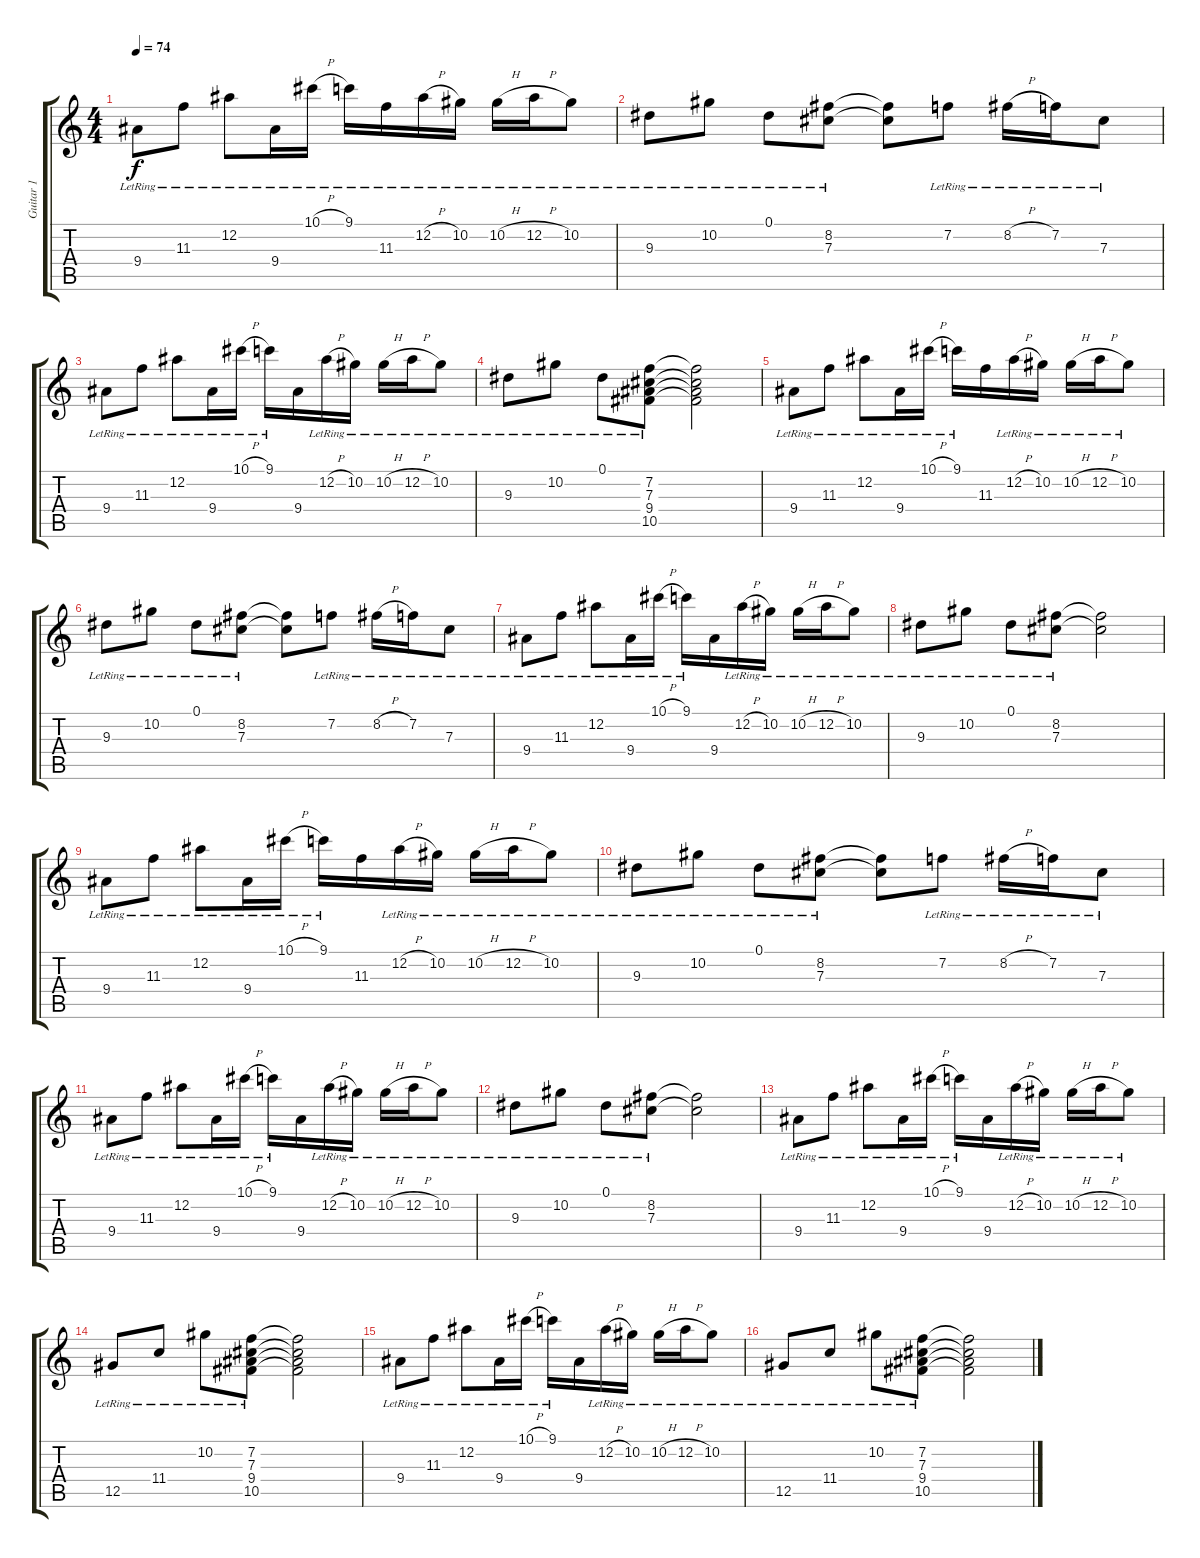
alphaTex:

\track ("Guitar 1" "Guitar 1") {instrument electricguitarclean}
\staff {score tabs}
\tuning (Eb4 Bb3 Gb3 Db3 Ab2 Eb2) {hide}
\ts (4 4)
\tempo 74
\clef g2
\ks c
9.4{lr}.8{dy f instrument electricguitarclean} 11.3{lr}.8 12.2{lr}.8 9.4{lr}.16 10.1{h lr}.16 9.1{lr}.16 11.3{lr}.16 12.2{h lr}.16 10.2{lr}.16 10.2{h lr}.16 12.2{h lr}.16 10.2{lr}.8 |
9.3{lr}.8 10.2{lr}.8 0.1{lr}.8 (8.2{lr} 7.3{lr}).8 (8.2{t} 7.3{t}).8 7.2{lr}.8 8.2{h lr}.16 7.2{lr}.16 7.3{lr}.8 |
9.4{lr}.8 11.3{lr}.8 12.2{lr}.8 9.4{lr}.16 10.1{h lr}.16 9.1{lr}.16 9.4.16 12.2{h lr}.16 10.2{lr}.16 10.2{h lr}.16 12.2{h lr}.16 10.2{lr}.8 |
9.3{lr}.8 10.2{lr}.8 0.1{lr}.8 (7.2{lr} 7.3{lr} 9.4{lr} 10.5{lr}).8 (7.2{t} 7.3{t} 9.4{t} 10.5{t}).2 |
9.4{lr}.8 11.3{lr}.8 12.2{lr}.8 9.4{lr}.16 10.1{h lr}.16 9.1{lr}.16 11.3.16 12.2{h lr}.16 10.2{lr}.16 10.2{h lr}.16 12.2{h lr}.16 10.2{lr}.8 |
9.3{lr}.8 10.2{lr}.8 0.1{lr}.8 (8.2{lr} 7.3{lr}).8 (8.2{t} 7.3{t}).8 7.2{lr}.8 8.2{h lr}.16 7.2{lr}.16 7.3{lr}.8 |
9.4{lr}.8 11.3{lr}.8 12.2{lr}.8 9.4{lr}.16 10.1{h lr}.16 9.1{lr}.16 9.4.16 12.2{h lr}.16 10.2{lr}.16 10.2{h lr}.16 12.2{h lr}.16 10.2{lr}.8 |
9.3{lr}.8 10.2{lr}.8 0.1{lr}.8 (8.2{lr} 7.3{lr}).8 (8.2{t} 7.3{t}).2 |
9.4{lr}.8 11.3{lr}.8 12.2{lr}.8 9.4{lr}.16 10.1{h lr}.16 9.1{lr}.16 11.3.16 12.2{h lr}.16 10.2{lr}.16 10.2{h lr}.16 12.2{h lr}.16 10.2{lr}.8 |
9.3{lr}.8 10.2{lr}.8 0.1{lr}.8 (8.2{lr} 7.3{lr}).8 (8.2{t} 7.3{t}).8 7.2{lr}.8 8.2{h lr}.16 7.2{lr}.16 7.3{lr}.8 |
9.4{lr}.8 11.3{lr}.8 12.2{lr}.8 9.4{lr}.16 10.1{h lr}.16 9.1{lr}.16 9.4.16 12.2{h lr}.16 10.2{lr}.16 10.2{h lr}.16 12.2{h lr}.16 10.2{lr}.8 |
9.3{lr}.8 10.2{lr}.8 0.1{lr}.8 (8.2{lr} 7.3{lr}).8 (8.2{t} 7.3{t}).2 |
9.4{lr}.8 11.3{lr}.8 12.2{lr}.8 9.4{lr}.16 10.1{h lr}.16 9.1{lr}.16 9.4.16 12.2{h lr}.16 10.2{lr}.16 10.2{h lr}.16 12.2{h lr}.16 10.2{lr}.8 |
12.5{lr}.8 11.4{lr}.8 10.2{lr}.8 (7.2{lr} 7.3{lr} 9.4{lr} 10.5{lr}).8 (7.2{t} 7.3{t} 9.4{t} 10.5{t}).2 |
9.4{lr}.8 11.3{lr}.8 12.2{lr}.8 9.4{lr}.16 10.1{h lr}.16 9.1{lr}.16 9.4.16 12.2{h lr}.16 10.2{lr}.16 10.2{h lr}.16 12.2{h lr}.16 10.2{lr}.8 |
12.5{lr}.8 11.4{lr}.8 10.2{lr}.8 (7.2{lr} 7.3{lr} 9.4{lr} 10.5{lr}).8 (7.2{t} 7.3{t} 9.4{t} 10.5{t}).2
